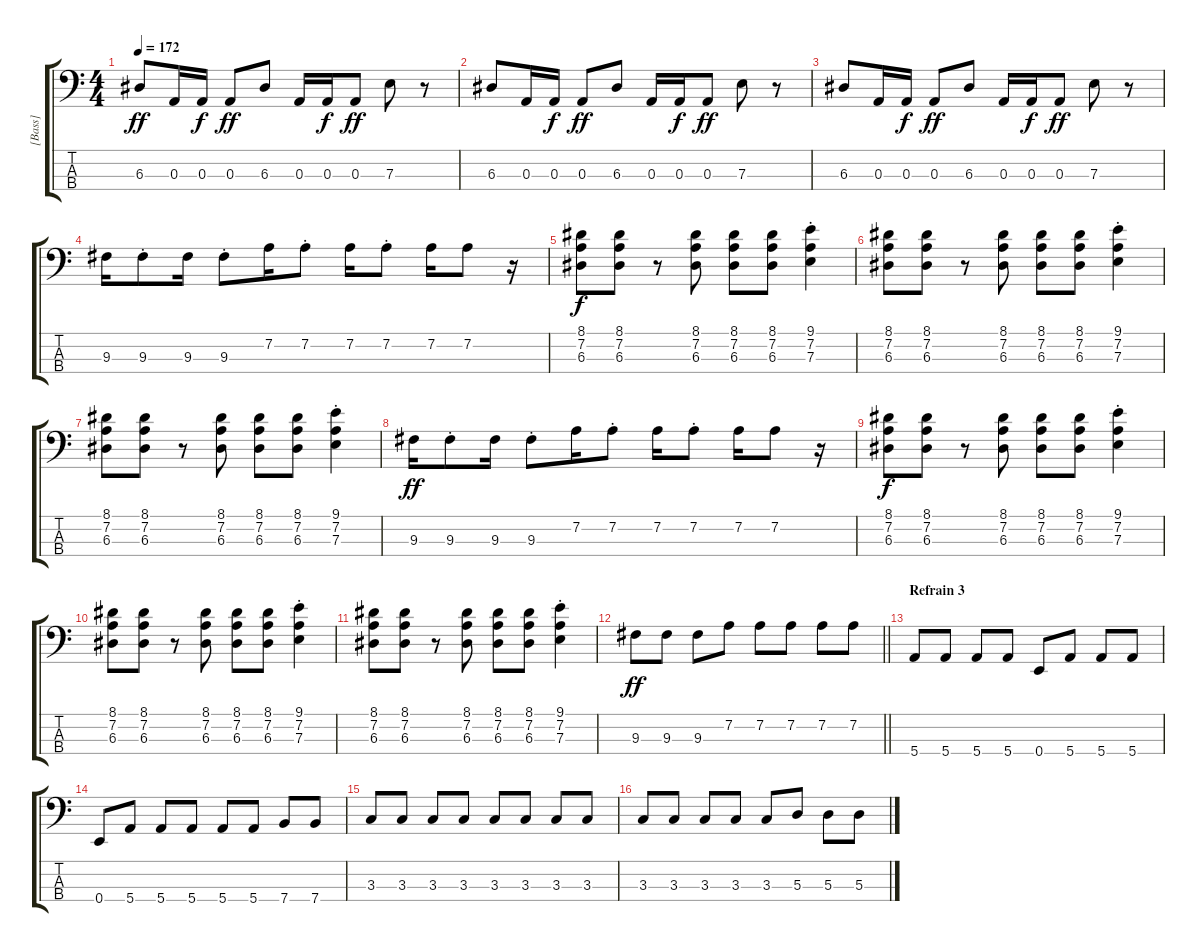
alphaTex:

\track ("[Bass]" "[Bass]") {instrument electricbassfinger}
\staff {score tabs}
\tuning (G2 D2 A1 E1) {hide}
\ts (4 4)
\tempo 172
\clef f4
\ks c
6.3.8{dy ff} 0.3.16 0.3.16{dy f} 0.3.8{dy ff} 6.3.8 0.3.16 0.3.16{dy f} 0.3.8{dy ff} 7.3.8 r.8 |
6.3.8 0.3.16 0.3.16{dy f} 0.3.8{dy ff} 6.3.8 0.3.16 0.3.16{dy f} 0.3.8{dy ff} 7.3.8 r.8 |
6.3.8 0.3.16 0.3.16{dy f} 0.3.8{dy ff} 6.3.8 0.3.16 0.3.16{dy f} 0.3.8{dy ff} 7.3.8 r.8 |
9.3.16 9.3{st}.8 9.3.16 9.3{st}.8 7.2.16 7.2{st}.8 7.2.16 7.2{st}.8 7.2.16 7.2.8 r.16 |
(8.1 7.2 6.3).8{dy f} (8.1 7.2 6.3).8 r.8 (8.1 7.2 6.3).8 (8.1 7.2 6.3).8 (8.1 7.2 6.3).8 (9.1{st} 7.2{st} 7.3{st}).4 |
(8.1 7.2 6.3).8 (8.1 7.2 6.3).8 r.8 (8.1 7.2 6.3).8 (8.1 7.2 6.3).8 (8.1 7.2 6.3).8 (9.1{st} 7.2{st} 7.3{st}).4 |
(8.1 7.2 6.3).8 (8.1 7.2 6.3).8 r.8 (8.1 7.2 6.3).8 (8.1 7.2 6.3).8 (8.1 7.2 6.3).8 (9.1{st} 7.2{st} 7.3{st}).4 |
9.3.16{dy ff} 9.3{st}.8 9.3.16 9.3{st}.8 7.2.16 7.2{st}.8 7.2.16 7.2{st}.8 7.2.16 7.2.8 r.16 |
(8.1 7.2 6.3).8{dy f} (8.1 7.2 6.3).8 r.8 (8.1 7.2 6.3).8 (8.1 7.2 6.3).8 (8.1 7.2 6.3).8 (9.1{st} 7.2{st} 7.3{st}).4 |
(8.1 7.2 6.3).8 (8.1 7.2 6.3).8 r.8 (8.1 7.2 6.3).8 (8.1 7.2 6.3).8 (8.1 7.2 6.3).8 (9.1{st} 7.2{st} 7.3{st}).4 |
(8.1 7.2 6.3).8 (8.1 7.2 6.3).8 r.8 (8.1 7.2 6.3).8 (8.1 7.2 6.3).8 (8.1 7.2 6.3).8 (9.1{st} 7.2{st} 7.3{st}).4 |
\barLineRight lightlight
9.3.8{dy ff} 9.3.8 9.3.8 7.2.8 7.2.8 7.2.8 7.2.8 7.2.8 |
\section ("" "Refrain 3")
5.4.8 5.4.8 5.4.8 5.4.8 0.4.8 5.4.8 5.4.8 5.4.8 |
0.4.8 5.4.8 5.4.8 5.4.8 5.4.8 5.4.8 7.4.8 7.4.8 |
3.3.8 3.3.8 3.3.8 3.3.8 3.3.8 3.3.8 3.3.8 3.3.8 |
3.3.8 3.3.8 3.3.8 3.3.8 3.3.8 5.3.8 5.3.8 5.3.8
